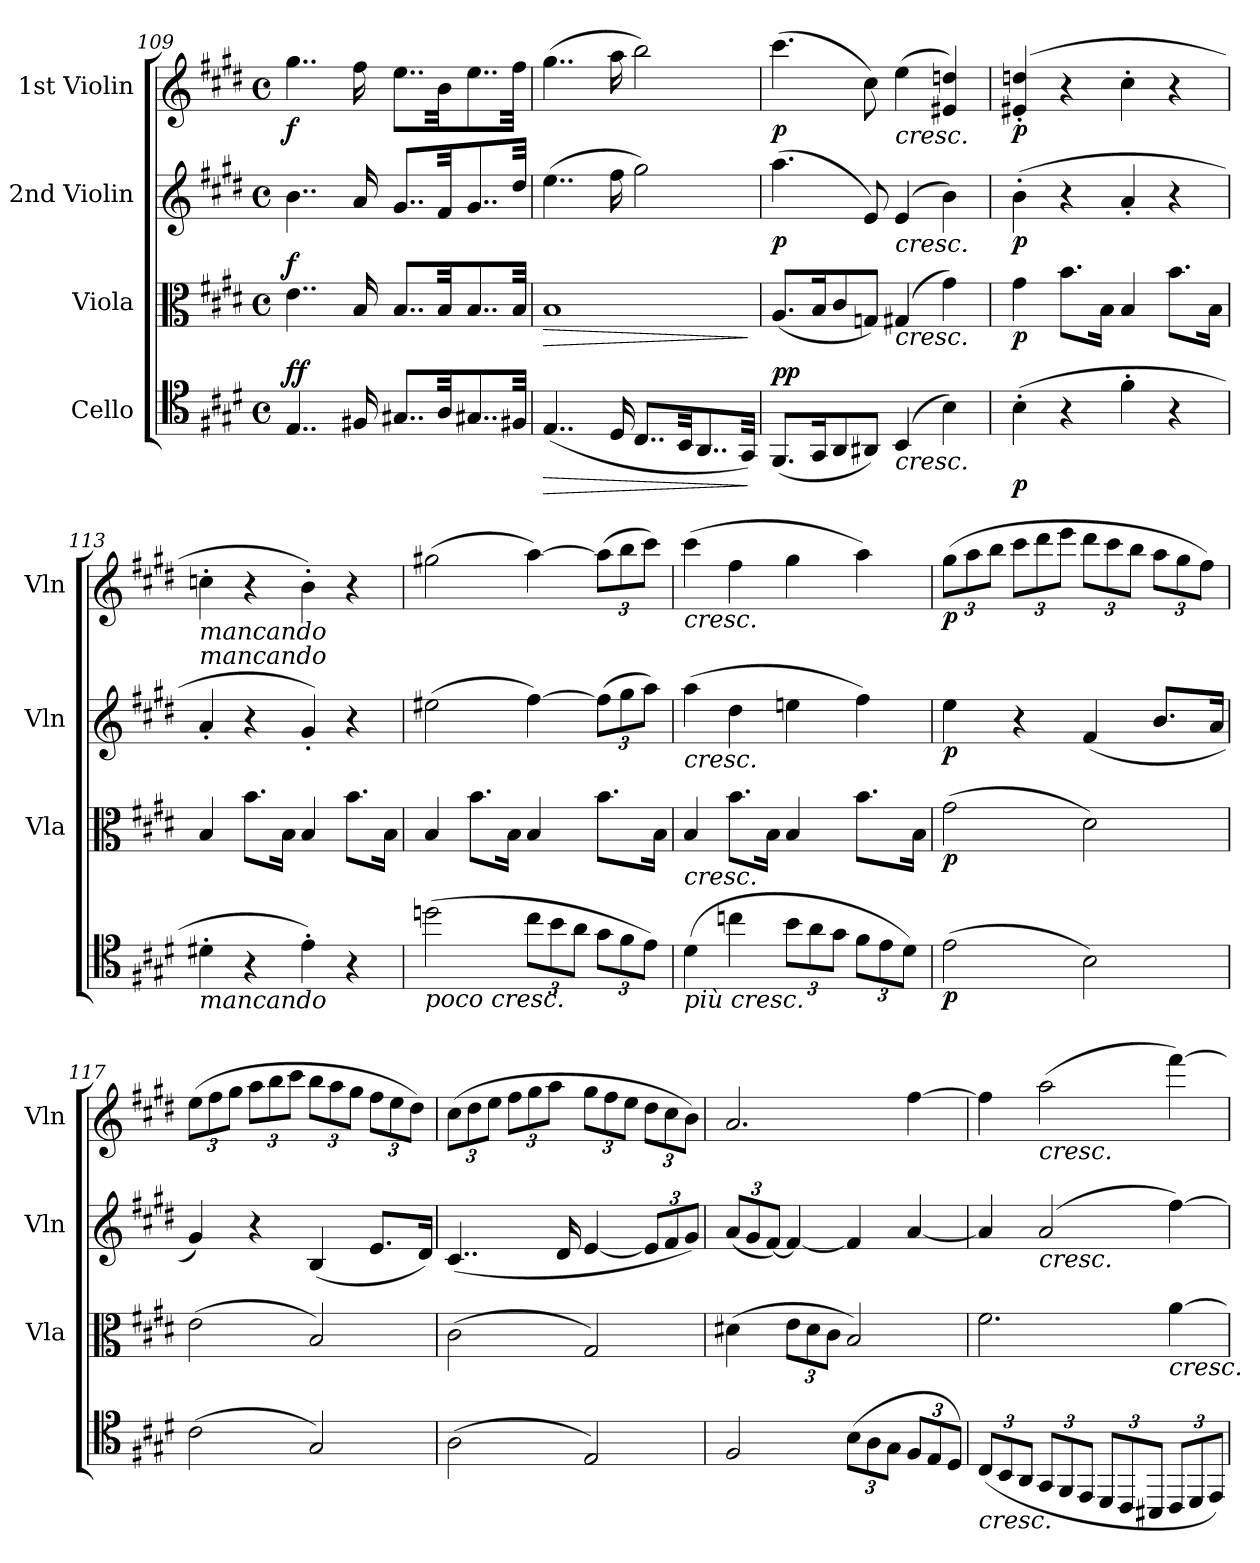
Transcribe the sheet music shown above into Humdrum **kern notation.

**kern	**dynam	**kern	**dynam	**kern	**dynam	**kern	**dynam
*part4	*part4	*part3	*part3	*part2	*part2	*part1	*part1
*staff4	*staff4	*staff3	*staff3	*staff2	*staff2	*staff1	*staff1
*I"Cello	*	*I"Viola	*	*I"2nd Violin	*	*I"1st Violin	*
*	*	*I'Vla	*	*I'Vln	*	*I'Vln	*
*clefC4	*	*clefC3	*	*clefG2	*	*clefG2	*
*k[f#c#g#d#]	*	*k[f#c#g#d#]	*	*k[f#c#g#d#]	*	*k[f#c#g#d#]	*
*M4/4	*	*M4/4	*	*M4/4	*	*M4/4	*
*met(c)	*	*met(c)	*	*met(c)	*	*met(c)	*
=109	=109	=109	=109	=109	=109	=109	=109
!	!LO:DY:a	!	!LO:DY:a	!	!	!	!
4..E	ff	4..e	f	4..b	.	4..gg#	f
16F#X	.	16B	.	16a	.	16ff#	.
8..G#XL	.	8..BL	.	8..g#L	.	8..eeL	.
32AKK	.	32BKK	.	32f#KK	.	32bKK	.
8..G#X	.	8..B	.	8..g#	.	8..ee	.
32F#XJkk	.	32BJkk	.	32dd#Jkk	.	32ff#Jkk	.
=110	=110	=110	=110	=110	=110	=110	=110
!	!LO:HP:b	!	!LO:HP:b	!	!	!	!
(4..E	>	1B	>	(4..ee	.	(4..gg#	.
16D#	.	.	.	16ff#	.	16aa	.
8..C#L	.	.	.	2gg#)	.	2bb)	.
32BBKK	.	.	.	.	.	.	.
8..AA	.	.	.	.	.	.	.
32GG#Jkk)	.	.	.	.	.	.	.
.	]	.	]	.	.	.	.
=111	=111	=111	=111	=111	=111	=111	=111
!	!LO:DY:a	!	!	!	!	!	!
(8.FF#L	pp	(8.AL	.	(4.aa	p	(4.ccc#	p
16GG#K	.	16BK	.	.	.	.	.
8AA	.	8c#	.	.	.	.	.
8AA#XJ)	.	8GnJ)	.	8e)	.	8cc#)	.
!	!	!	!	!	!	!LO:TX:b:i:t=cresc.	!
!	!	!	!	!LO:TX:b:i:t=cresc.	!	!	!
!	!	!LO:TX:b:i:t=cresc.	!	!	!	!	!
!LO:TX:b:i:t=cresc.	!	!	!	!	!	!	!
(4BB	.	(4G#X	.	(4e	.	(4ee	.
4B)	.	4g#)	.	4b)	.	4e#X 4ddn)	.
=112	=112	=112	=112	=112	=112	=112	=112
(4B'	p	4g#	p	(4b'	p	(4e#X' 4ddn'	p
4r	.	8.bL	.	4r	.	4r	.
.	.	16BJk	.	.	.	.	.
4f#'	.	4B	.	4a'	.	4cc#'	.
4r	.	8.bL	.	4r	.	4r	.
.	.	16BJk	.	.	.	.	.
=113	=113	=113	=113	=113	=113	=113	=113
!	!	!	!	!	!	!LO:TX:b:i:t=mancando	!
!	!	!	!	!LO:TX:a:i:t=mancando	!	!	!
!LO:TX:b:i:t=mancando	!	!	!	!	!	!	!
4d#X'	.	4B	.	4a'	.	4ccn'	.
4r	.	8.bL	.	4r	.	4r	.
.	.	16BJk	.	.	.	.	.
4e')	.	4B	.	4g#')	.	4b')	.
4r	.	8.bL	.	4r	.	4r	.
.	.	16BJk	.	.	.	.	.
=114	=114	=114	=114	=114	=114	=114	=114
!LO:TX:b:i:t=poco cresc.	!	!	!	!	!	!	!
(2ddn	.	4B	.	(2ee#X	.	(2gg#X	.
.	.	8.bL	.	.	.	.	.
.	.	16BJk	.	.	.	.	.
12cc#L	.	4B	.	[4ff#)	.	[4aa)	.
12b	.	.	.	.	.	.	.
12aJ	.	.	.	.	.	.	.
12g#L	.	8.bL	.	(12ff#L]	.	(12aaL]	.
12f#	.	.	.	12gg#	.	12bb	.
12eJ)	.	.	.	12aaJ)	.	12ccc#J)	.
.	.	16BJk	.	.	.	.	.
=115	=115	=115	=115	=115	=115	=115	=115
!	!	!	!	!	!	!LO:TX:b:i:t=cresc.	!
!	!	!	!	!LO:TX:b:i:t=cresc.	!	!	!
!	!	!LO:TX:b:i:t=cresc.	!	!	!	!	!
!LO:TX:b:i:t=più cresc.	!	!	!	!	!	!	!
(4d#	.	4B	.	(4aa	.	(4ccc#	.
4ccn	.	8.bL	.	4dd#	.	4ff#	.
.	.	16BJk	.	.	.	.	.
12bL	.	4B	.	4een	.	4gg#	.
12a	.	.	.	.	.	.	.
12g#J	.	.	.	.	.	.	.
12f#L	.	8.bL	.	4ff#)	.	4aa)	.
12e	.	.	.	.	.	.	.
12d#J)	.	.	.	.	.	.	.
.	.	16BJk	.	.	.	.	.
=116	=116	=116	=116	=116	=116	=116	=116
(2e	p	(2g#	p	4ee	p	(12gg#L	p
.	.	.	.	.	.	12aa	.
.	.	.	.	.	.	12bbJ	.
.	.	.	.	4r	.	12ccc#L	.
.	.	.	.	.	.	12ddd#	.
.	.	.	.	.	.	12eeeJ	.
2B)	.	2d#)	.	(4f#	.	12ddd#L	.
.	.	.	.	.	.	12ccc#	.
.	.	.	.	.	.	12bbJ	.
.	.	.	.	8.bL	.	12aaL	.
.	.	.	.	.	.	12gg#	.
.	.	.	.	.	.	12ff#J)	.
.	.	.	.	16aJk	.	.	.
=117	=117	=117	=117	=117	=117	=117	=117
(2c#	.	(2e	.	4g#)	.	(12eeL	.
.	.	.	.	.	.	12ff#	.
.	.	.	.	.	.	12gg#J	.
.	.	.	.	4r	.	12aaL	.
.	.	.	.	.	.	12bb	.
.	.	.	.	.	.	12ccc#J	.
2G#)	.	2B)	.	(4B	.	12bbL	.
.	.	.	.	.	.	12aa	.
.	.	.	.	.	.	12gg#J	.
.	.	.	.	8.eL	.	12ff#L	.
.	.	.	.	.	.	12ee	.
.	.	.	.	.	.	12dd#J)	.
.	.	.	.	16d#Jk)	.	.	.
=118	=118	=118	=118	=118	=118	=118	=118
(2A	.	(2c#	.	(4..c#	.	(12cc#L	.
.	.	.	.	.	.	12dd#	.
.	.	.	.	.	.	12eeJ	.
.	.	.	.	.	.	12ff#L	.
.	.	.	.	.	.	12gg#	.
.	.	.	.	.	.	12aaJ	.
.	.	.	.	16d#	.	.	.
2E)	.	2G#)	.	[4e	.	12gg#L	.
.	.	.	.	.	.	12ff#	.
.	.	.	.	.	.	12eeJ	.
.	.	.	.	12eL]	.	12dd#L	.
.	.	.	.	12f#	.	12cc#	.
.	.	.	.	12g#J)	.	12bJ)	.
=119	=119	=119	=119	=119	=119	=119	=119
2F#	.	(4d#X	.	(12aL	.	2.a	.
.	.	.	.	12g#	.	.	.
.	.	.	.	[12f#J)	.	.	.
.	.	12eL	.	4f#_	.	.	.
.	.	12d#	.	.	.	.	.
.	.	12c#J	.	.	.	.	.
(12BL	.	2B)	.	4f#]	.	.	.
12A	.	.	.	.	.	.	.
12G#J	.	.	.	.	.	.	.
12F#L	.	.	.	[4a	.	[4ff#	.
12E	.	.	.	.	.	.	.
12D#J)	.	.	.	.	.	.	.
=120	=120	=120	=120	=120	=120	=120	=120
!LO:TX:b:i:t=cresc.	!	!	!	!	!	!	!
(12C#L	.	2.f#	.	4a]	.	4ff#]	.
12BB	.	.	.	.	.	.	.
12AAJ	.	.	.	.	.	.	.
!	!	!	!	!	!	!LO:TX:b:i:t=cresc.	!
!	!	!	!	!LO:TX:b:i:t=cresc.	!	!	!
12GG#L	.	.	.	(2a	.	(2aa	.
12FF#	.	.	.	.	.	.	.
12EEJ	.	.	.	.	.	.	.
12DD#L	.	.	.	.	.	.	.
12CC#	.	.	.	.	.	.	.
12BBB#XJ	.	.	.	.	.	.	.
!	!	!LO:TX:b:i:t=cresc.	!	!	!	!	!
12CC#L	.	[4a	.	[4ff#)	.	[4fff#)	.
12DD#	.	.	.	.	.	.	.
12EEJ)	.	.	.	.	.	.	.
=	=	=	=	=	=	=	=
*-	*-	*-	*-	*-	*-	*-	*-
